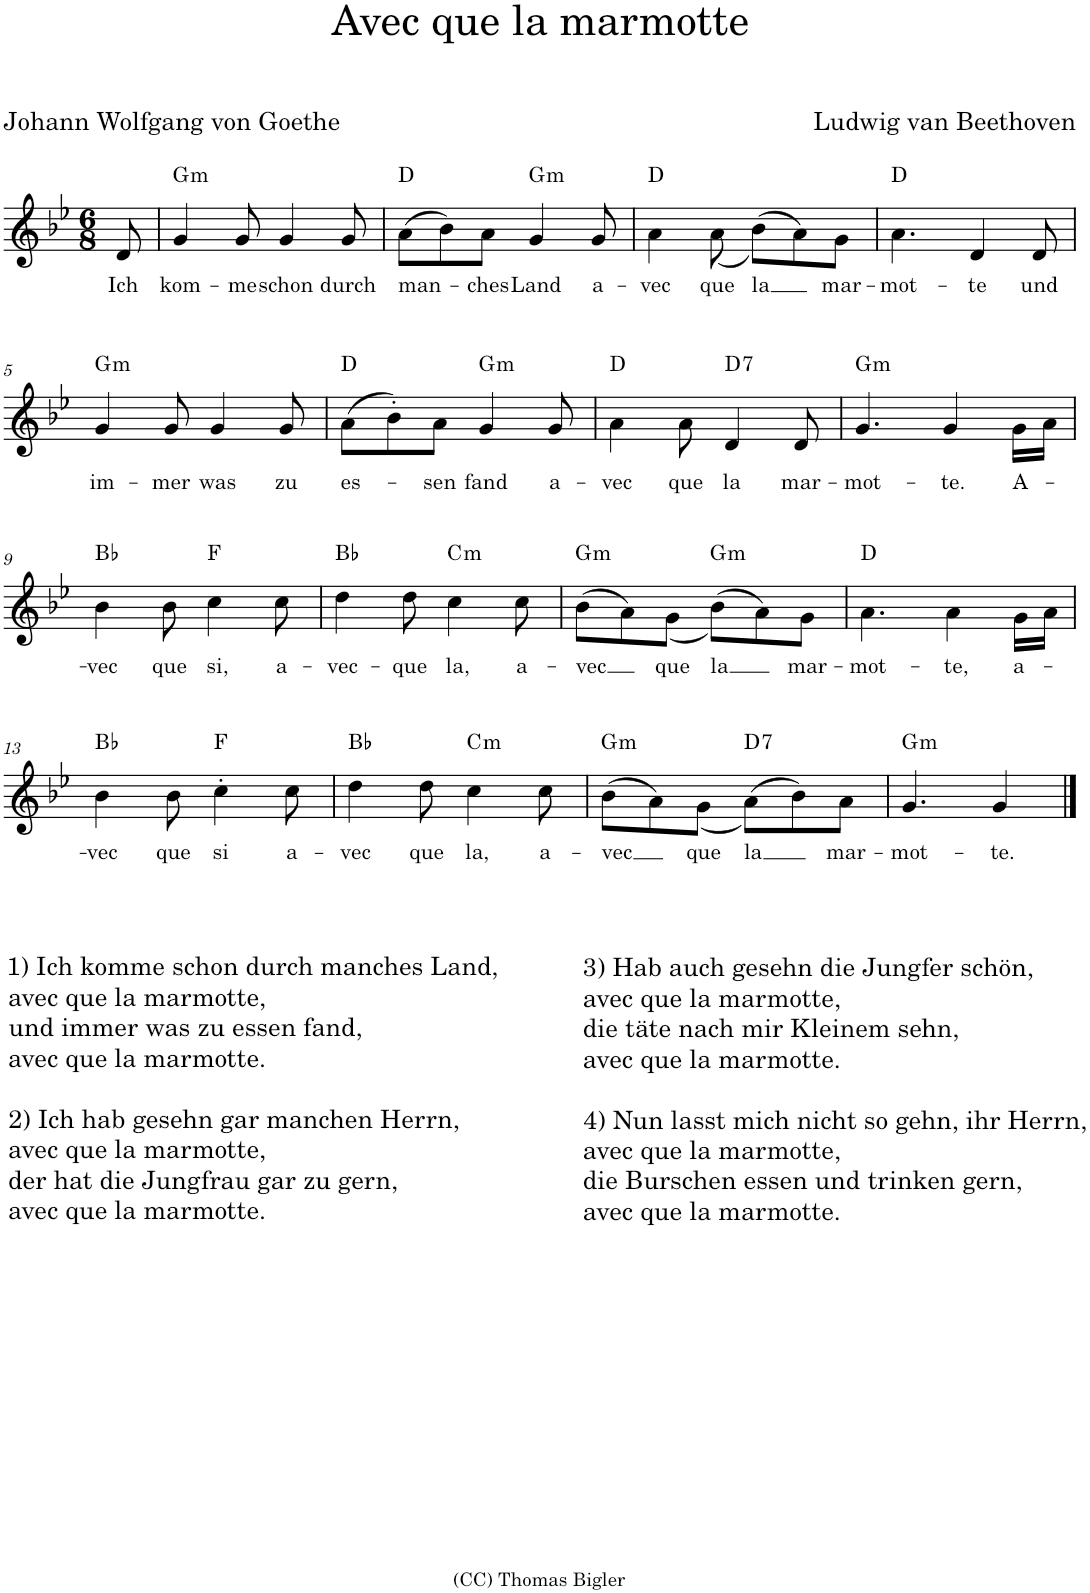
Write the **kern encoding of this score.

**kern	**text	**harte
*part1	*part1	*part1
*staff1	*staff1	*
*I"Voice	*	*
*I'V	*	*
*clefG2	*	*
*k[b-e-]	*	*
*M6/8	*	*
=	=	=
!	!LO:LY:b	!
8d/	Ich	.
=1	=1	=1
!	!LO:LY:b	!LO:H:kt=m
4g/	kom-	G:min
!	!LO:LY:b	!
8g/	-me	.
!	!LO:LY:b	!
4g/	schon	.
!	!LO:LY:b	!
8g/	durch	.
=2	=2	=2
!	!LO:LY:b	!
(>8a\L	man-	D:maj
8b-\)	.	.
!	!LO:LY:b	!
8a\J	-ches	.
!	!LO:LY:b	!LO:H:kt=m
4g/	Land	G:min
!	!LO:LY:b	!
8g/	a-	.
=3	=3	=3
!	!LO:LY:b	!
4a\	-vec	D:maj
!	!LO:LY:b	!
(<8a\	que	.
!	!LO:LY:b	!
(>8b-\L)	la	.
8a\)	.	.
!	!LO:LY:b	!
8g\J	mar-	.
=4	=4	=4
!	!LO:LY:b	!
4.a\	-mot-	D:maj
!	!LO:LY:b	!
4d/	-te	.
!	!LO:LY:b	!
8d/	und	.
!!LO:LB:g=z
=5	=5	=5
!	!LO:LY:b	!LO:H:kt=m
4g/	im-	G:min
!	!LO:LY:b	!
8g/	-mer	.
!	!LO:LY:b	!
4g/	was	.
!	!LO:LY:b	!
8g/	zu	.
=6	=6	=6
!	!LO:LY:b	!
(>8a\L	es-	D:maj
8b-'\)	.	.
!	!LO:LY:b	!
8a\J	-sen	.
!	!LO:LY:b	!LO:H:kt=m
4g/	fand	G:min
!	!LO:LY:b	!
8g/	a-	.
=7	=7	=7
!	!LO:LY:b	!
4a\	-vec	D:maj
!	!LO:LY:b	!
8a\	que	.
!	!LO:LY:b	!LO:H:kt=7
4d/	la	D:7
!	!LO:LY:b	!
8d/	mar-	.
=8	=8	=8
!	!LO:LY:b	!LO:H:kt=m
4.g/	-mot-	G:min
!	!LO:LY:b	!
4g/	-te.	.
!	!LO:LY:b	!
16g\LL	A-	.
16a\JJ	.	.
!!LO:LB:g=z
=9	=9	=9
!	!LO:LY:b	!
4b-\	-vec	Bb:maj
!	!LO:LY:b	!
8b-\	que	.
!	!LO:LY:b	!
4cc\	si,	F:maj
!	!LO:LY:b	!
8cc\	a-	.
=10	=10	=10
!	!LO:LY:b	!
4dd\	-vec-	Bb:maj
!	!LO:LY:b	!
8dd\	-que	.
!	!LO:LY:b	!LO:H:kt=m
4cc\	la,	C:min
!	!LO:LY:b	!
8cc\	a-	.
=11	=11	=11
!	!LO:LY:b	!LO:H:kt=m
(>8b-\L	-vec	G:min
8a\)	.	.
!	!LO:LY:b	!
(<8g\J	que	.
!	!LO:LY:b	!LO:H:kt=m
(>8b-\L)	la	G:min
8a\)	.	.
!	!LO:LY:b	!
8g\J	mar-	.
=12	=12	=12
!	!LO:LY:b	!
4.a\	-mot-	D:maj
!	!LO:LY:b	!
4a\	-te,	.
!	!LO:LY:b	!
16g\LL	a-	.
16a\JJ	.	.
!!LO:LB:g=z
=13	=13	=13
!	!LO:LY:b	!
4b-\	-vec	Bb:maj
!	!LO:LY:b	!
8b-\	que	.
!	!LO:LY:b	!
4cc'\	si	F:maj
!	!LO:LY:b	!
8cc\	a-	.
=14	=14	=14
!	!LO:LY:b	!
4dd\	-vec	Bb:maj
!	!LO:LY:b	!
8dd\	que	.
!	!LO:LY:b	!LO:H:kt=m
4cc\	la,	C:min
!	!LO:LY:b	!
8cc\	a-	.
=15	=15	=15
!	!LO:LY:b	!LO:H:kt=m
(>8b-\L	-vec	G:min
8a\)	.	.
!	!LO:LY:b	!
(<8g\J	que	.
!	!LO:LY:b	!LO:H:kt=7
(>8a\L)	la	D:7
8b-\)	.	.
!	!LO:LY:b	!
8a\J	mar-	.
=16	=16	=16
!	!LO:LY:b	!LO:H:kt=m
4.g/	-mot-	G:min
!LO:TX:b:t=3) Hab auch gesehn die Jungfer schön,	!	!
!LO:TX:b:t=avec que la marmotte,	!	!
!LO:TX:b:t=die täte nach mir Kleinem sehn,	!	!
!LO:TX:b:t=avec que la marmotte.	!	!
!LO:TX:b:t=4) Nun lasst mich nicht so gehn, ihr Herrn,	!	!
!LO:TX:b:t=avec que la marmotte,	!	!
!LO:TX:b:t=die Burschen essen und trinken gern,	!	!
!LO:TX:b:t=avec que la marmotte.	!	!
!LO:TX:b:t=1) Ich komme schon durch manches Land,	!	!
!LO:TX:b:t=avec que la marmotte,	!	!
!LO:TX:b:t=und immer was zu essen fand,	!	!
!LO:TX:b:t=avec que la marmotte.	!	!
!LO:TX:b:t=2) Ich hab gesehn gar manchen Herrn,	!	!
!LO:TX:b:t=avec que la marmotte,	!	!
!LO:TX:b:t=der hat die Jungfrau gar zu gern,	!	!
!LO:TX:b:t=avec que la marmotte.	!	!
!	!LO:LY:b	!
4g/	-te.	.
==	==	==
*-	*-	*-
